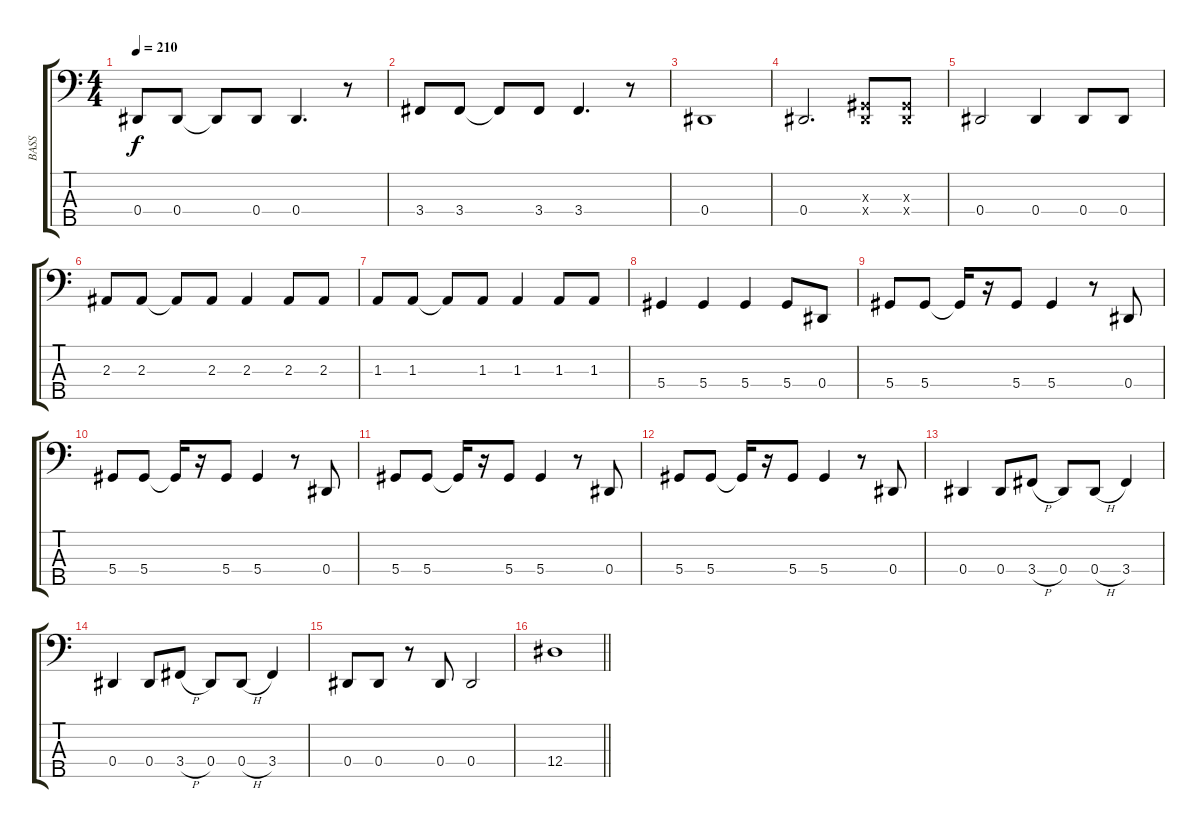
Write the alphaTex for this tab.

\track ("BASS" "BASS") {instrument electricbasspick}
\staff {score tabs}
\tuning (Gb2 Db2 Ab1 Eb1 Bb0) {hide}
\ts (4 4)
\tempo 210
\clef f4
\ks c
0.4.8{dy f} 0.4.8 0.4{t}.8 0.4.8 0.4.4{d} r.8 |
3.4.8 3.4.8 3.4{t}.8 3.4.8 3.4.4{d} r.8 |
0.4.1 |
0.4.2{d} (0.3{x} 0.4{x}).8 (0.3{x} 0.4{x}).8 |
0.4.2 0.4.4 0.4.8 0.4.8 |
2.3.8 2.3.8 2.3{t}.8 2.3.8 2.3.4 2.3.8 2.3.8 |
1.3.8 1.3.8 1.3{t}.8 1.3.8 1.3.4 1.3.8 1.3.8 |
5.4.4 5.4.4 5.4.4 5.4.8 0.4.8 |
5.4.8 5.4.8 5.4{t}.16 r.16 5.4.8 5.4.4 r.8 0.4.8 |
5.4.8 5.4.8 5.4{t}.16 r.16 5.4.8 5.4.4 r.8 0.4.8 |
5.4.8 5.4.8 5.4{t}.16 r.16 5.4.8 5.4.4 r.8 0.4.8 |
5.4.8 5.4.8 5.4{t}.16 r.16 5.4.8 5.4.4 r.8 0.4.8 |
0.4.4 0.4.8 3.4{h}.8 0.4.8 0.4{h}.8 3.4.4 |
0.4.4 0.4.8 3.4{h}.8 0.4.8 0.4{h}.8 3.4.4 |
0.4.8 0.4.8 r.8 0.4.8 0.4.2 |
\barLineRight lightlight
12.4{ss}.1
